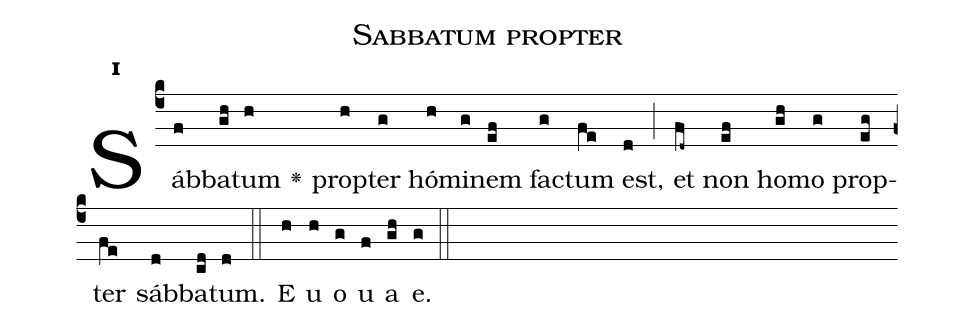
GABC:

name:Sabbatum propter;
office-part:Antiphona;
mode:1;
%%
initial-style: 1;
name: Sabbatum propter;
book: Antiphonae & Responsoria/Tomus IV, p. 98;
occasion: Dominica IX per Annum;
office-part: Laudes Ant Bb;
annotation: 1g;
centering-scheme: english;
font: OFLSortsMillGoudy;
height: 11;
width: 4.5;
%%
(c4)Sáb(f)ba(gh)tum(h) <v>\greheightstar</v>() prop(h)ter(g) hó(h)mi(g)nem(ef) fa(g)ctum(fe) est,(d) (;) et(fd~) non(ef) ho(gh)mo(g) prop(eg)ter(fe) sáb(d)ba(cd)tum.(d) (::) E(h) u(h) o(g) u(f) a(gh) e.(g) (::)
